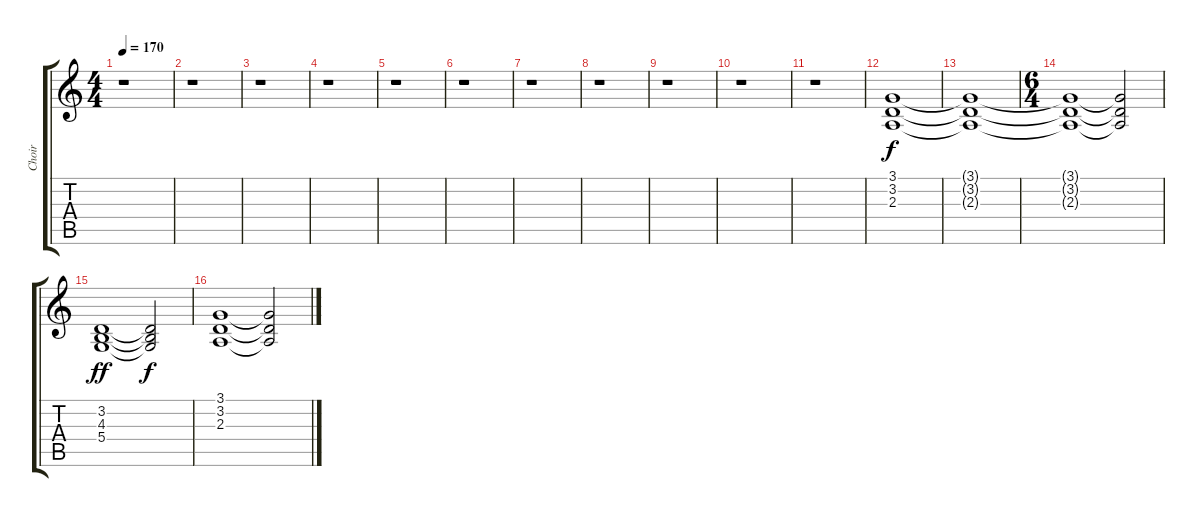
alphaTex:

\track ("Choir" "Choir") {instrument choiraahs}
\staff {score tabs}
\tuning (E4 B3 G3 D3 A2 E2) {hide}
\ts (4 4)
\tempo 170
\clef g2
\ks c
r.1{dy f} |
r.1 |
r.1 |
r.1 |
r.1 |
r.1 |
r.1 |
r.1 |
r.1 |
r.1 |
r.1 |
(3.1 3.2 2.3).1 |
(3.1{t} 3.2{t} 2.3{t}).1 |
\ts (6 4)
(3.1{t} 3.2{t} 2.3{t}).1 (3.1{t} 3.2{t} 2.3{t}).2 |
(3.2 4.3 5.4).1{dy ff} (3.2{t} 4.3{t} 5.4{t}).2{dy f} |
(3.1 3.2 2.3).1 (3.1{t} 3.2{t} 2.3{t}).2
